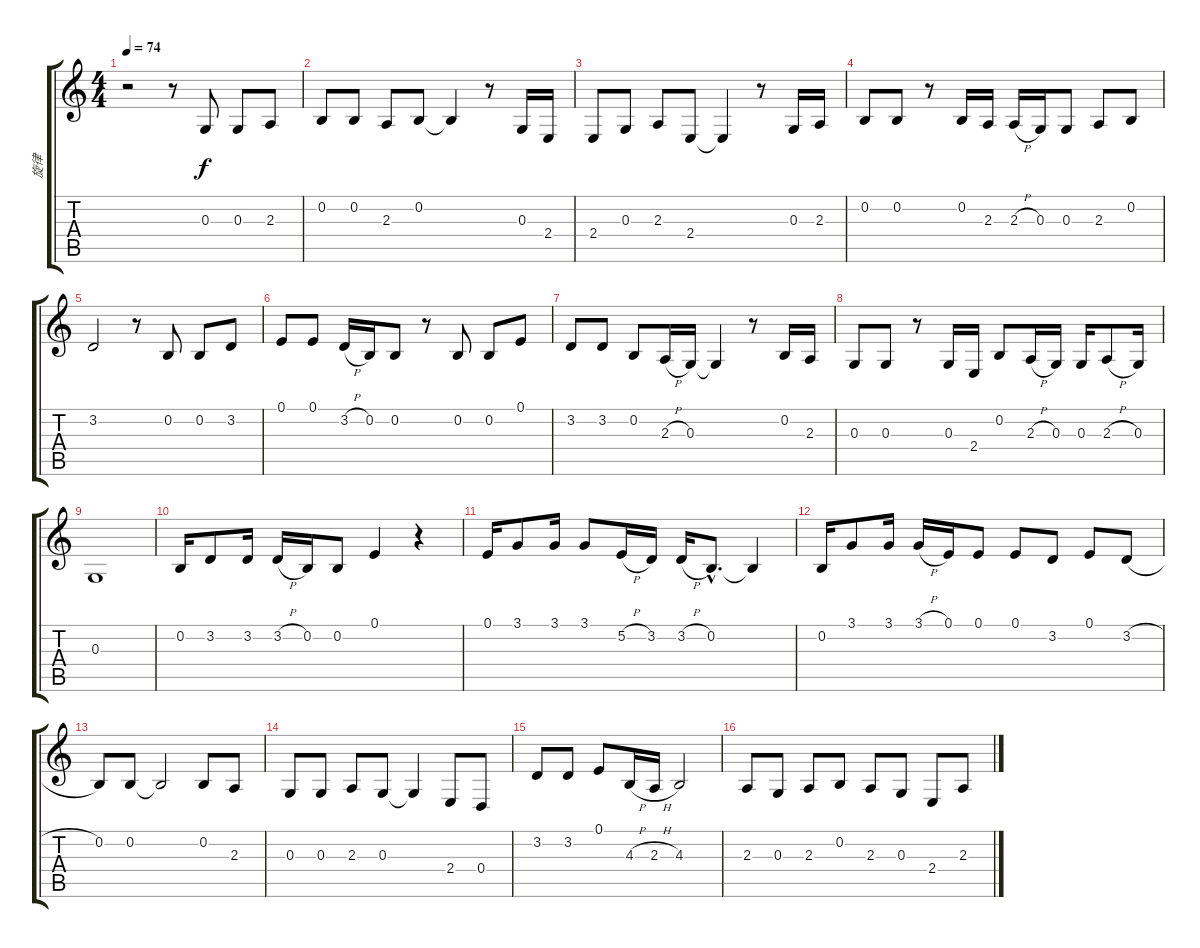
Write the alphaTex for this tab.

\track ("旋律" "旋律") {instrument acousticgrandpiano}
\staff {score tabs}
\tuning (E4 B3 G3 D3 A2 E2) {hide}
\ts (4 4)
\tempo 74
\clef g2
\ks c
r.2{dy f instrument acousticgrandpiano} r.8 0.3.8 0.3.8 2.3.8 |
0.2.8 0.2.8 2.3.8 0.2.8 0.2{t}.4 r.8 0.3.16 2.4.16 |
2.4.8 0.3.8 2.3.8 2.4.8 2.4{t}.4 r.8 0.3.16 2.3.16 |
0.2.8 0.2.8 r.8 0.2.16 2.3.16 2.3{h}.16 0.3.16 0.3.8 2.3.8 0.2.8 |
3.2.2 r.8 0.2.8 0.2.8 3.2.8 |
0.1.8 0.1.8 3.2{h}.16 0.2.16 0.2.8 r.8 0.2.8 0.2.8 0.1.8 |
3.2.8 3.2.8 0.2.8 2.3{h}.16 0.3.16 0.3{t}.4 r.8 0.2.16 2.3.16 |
0.3.8 0.3.8 r.8 0.3.16 2.4.16 0.2.8 2.3{h}.16 0.3.16 0.3.16 2.3{h}.8 0.3.16 |
0.3.1 |
0.2.16 3.2.8 3.2.16 3.2{h}.16 0.2.16 0.2.8 0.1.4 r.4 |
0.1.16 3.1.8 3.1.16 3.1.8 5.2{h}.16 3.2.16 3.2{h}.16 0.2{hac}.8{d} 0.2{t}.4 |
0.2.16 3.1.8 3.1.16 3.1{h}.16 0.1.16 0.1.8 0.1.8 3.2.8 0.1.8 3.2{h}.8 |
0.2.8 0.2.8 0.2{t}.2 0.2.8 2.3.8 |
0.3.8 0.3.8 2.3.8 0.3.8 0.3{t}.4 2.4.8 0.4.8 |
3.2.8 3.2.8 0.1.8 4.3{h}.16 2.3{h}.16 4.3.2 |
2.3.8 0.3.8 2.3.8 0.2.8 2.3.8 0.3.8 2.4.8 2.3{h}.8
